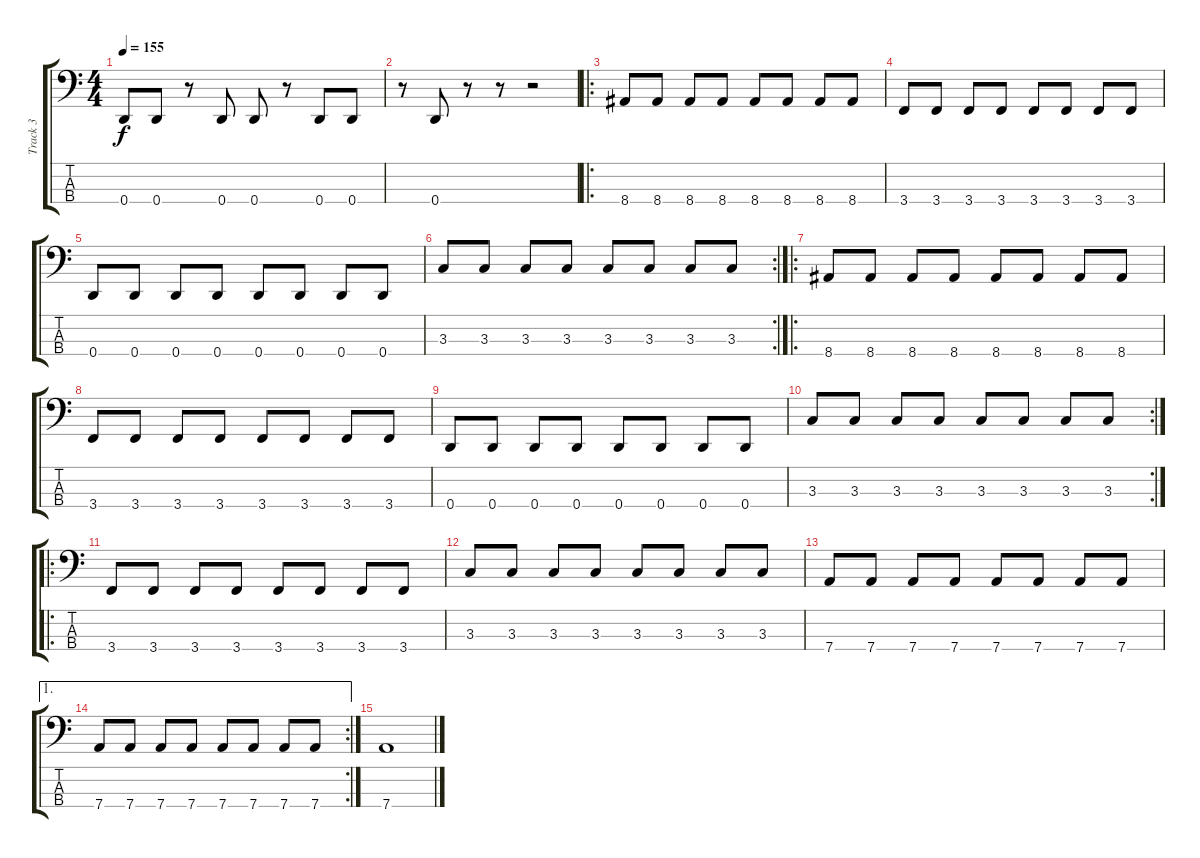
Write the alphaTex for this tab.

\track ("Track 3" "Track 3") {instrument electricbasspick}
\staff {score tabs}
\tuning (G2 D2 A1 D1) {hide}
\ts (4 4)
\tempo 155
\clef f4
\ks c
0.4.8{dy f} 0.4.8 r.8 0.4.8 0.4.8 r.8 0.4.8 0.4.8 |
r.8 0.4.8 r.8 r.8 r.2 |
\ro
8.4.8 8.4.8 8.4.8 8.4.8 8.4.8 8.4.8 8.4.8 8.4.8 |
3.4.8 3.4.8 3.4.8 3.4.8 3.4.8 3.4.8 3.4.8 3.4.8 |
0.4.8 0.4.8 0.4.8 0.4.8 0.4.8 0.4.8 0.4.8 0.4.8 |
\rc 2
3.3.8 3.3.8 3.3.8 3.3.8 3.3.8 3.3.8 3.3.8 3.3.8 |
\ro
8.4.8 8.4.8 8.4.8 8.4.8 8.4.8 8.4.8 8.4.8 8.4.8 |
3.4.8 3.4.8 3.4.8 3.4.8 3.4.8 3.4.8 3.4.8 3.4.8 |
0.4.8 0.4.8 0.4.8 0.4.8 0.4.8 0.4.8 0.4.8 0.4.8 |
\rc 2
3.3.8 3.3.8 3.3.8 3.3.8 3.3.8 3.3.8 3.3.8 3.3.8 |
\ro
3.4.8 3.4.8 3.4.8 3.4.8 3.4.8 3.4.8 3.4.8 3.4.8 |
3.3.8 3.3.8 3.3.8 3.3.8 3.3.8 3.3.8 3.3.8 3.3.8 |
7.4.8 7.4.8 7.4.8 7.4.8 7.4.8 7.4.8 7.4.8 7.4.8 |
\ae 1
\rc 2
7.4.8 7.4.8 7.4.8 7.4.8 7.4.8 7.4.8 7.4.8 7.4.8 |
7.4.1
